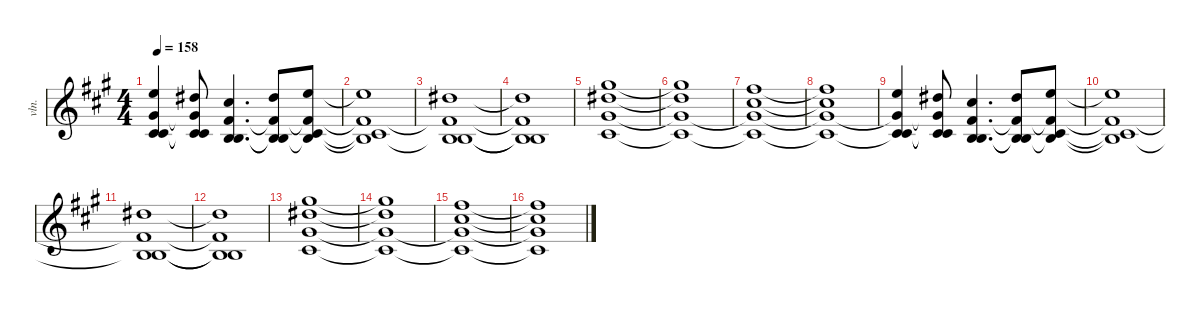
\defaultSystemsLayout 4
\hideDynamics
\bracketExtendMode groupsimilarinstruments
\otherSystemsTrackNameOrientation horizontal
\track ("Keyboards" "vln.") {instrument synthstrings1}
\staff {score}
\tuning (E4 B3 G3 D3 A2 E2)
\ts (4 4)
\tempo 158
\clef g2
\ks f#minor
(17.2{acc forcenatural} 6.3{acc #} 18.4{t acc #} 16.5{t acc #}).4{dy f beam Up} (16.2{acc #} 18.4{t acc #} 16.5{t acc #} 6.3{t acc #}).8{beam Up} (14.2{acc #} 4.3{acc forcenatural} 16.4{acc #} 14.5{acc forcenatural}).4{d beam Up} (16.2{acc #} 4.3{t acc forcenatural} 16.4{t acc #} 14.5{t acc forcenatural}).8{beam Up} (17.2{acc forcenatural} 6.3{acc #} 16.4{t acc #} 14.5{t acc forcenatural}).8{beam Up} |
(17.2{t acc forcenatural} 6.3{t acc #} 16.4{t acc #} 14.5{t acc forcenatural}).1{beam Up} |
(16.2{acc #} 4.3{acc forcenatural} 16.4{t acc #} 14.5{t acc forcenatural}).1{beam Up} |
(16.2{t acc #} 4.3{t acc forcenatural} 16.4{t acc #} 14.5{t acc forcenatural}).1{beam Up} |
(21.2{acc #} 20.3{acc #} 18.4{acc #} 16.5{acc #}).1{beam Up} |
(21.2{t acc #} 20.3{t acc #} 18.4{t acc #} 16.5{t acc #}).1{beam Up} |
(19.2{acc #} 18.3{acc #} 18.4{t acc #} 16.5{t acc #}).1{beam Up} |
(19.2{t acc #} 18.3{t acc #} 18.4{t acc #} 16.5{t acc #}).1{beam Up} |
(17.2{acc forcenatural} 6.3{acc #} 18.4{t acc #} 16.5{t acc #}).4{beam Up} (16.2{acc #} 18.4{t acc #} 16.5{t acc #} 6.3{t acc #}).8{beam Up} (14.2{acc #} 4.3{acc forcenatural} 16.4{acc #} 14.5{acc forcenatural}).4{d beam Up} (16.2{acc #} 4.3{t acc forcenatural} 16.4{t acc #} 14.5{t acc forcenatural}).8{beam Up} (17.2{acc forcenatural} 6.3{acc #} 16.4{t acc #} 14.5{t acc forcenatural}).8{beam Up} |
(17.2{t acc forcenatural} 6.3{t acc #} 16.4{t acc #} 14.5{t acc forcenatural}).1{beam Up} |
(16.2{acc #} 4.3{acc forcenatural} 16.4{t acc #} 14.5{t acc forcenatural}).1{beam Up} |
(16.2{t acc #} 4.3{t acc forcenatural} 16.4{t acc #} 14.5{t acc forcenatural}).1{beam Up} |
(21.2{acc #} 20.3{acc #} 18.4{acc #} 16.5{acc #}).1{beam Up} |
(21.2{t acc #} 20.3{t acc #} 18.4{t acc #} 16.5{t acc #}).1{beam Up} |
(19.2{acc #} 18.3{acc #} 18.4{t acc #} 16.5{t acc #}).1{beam Up} |
(19.2{t acc #} 18.3{t acc #} 18.4{t acc #} 16.5{t acc #}).1{beam Up}
